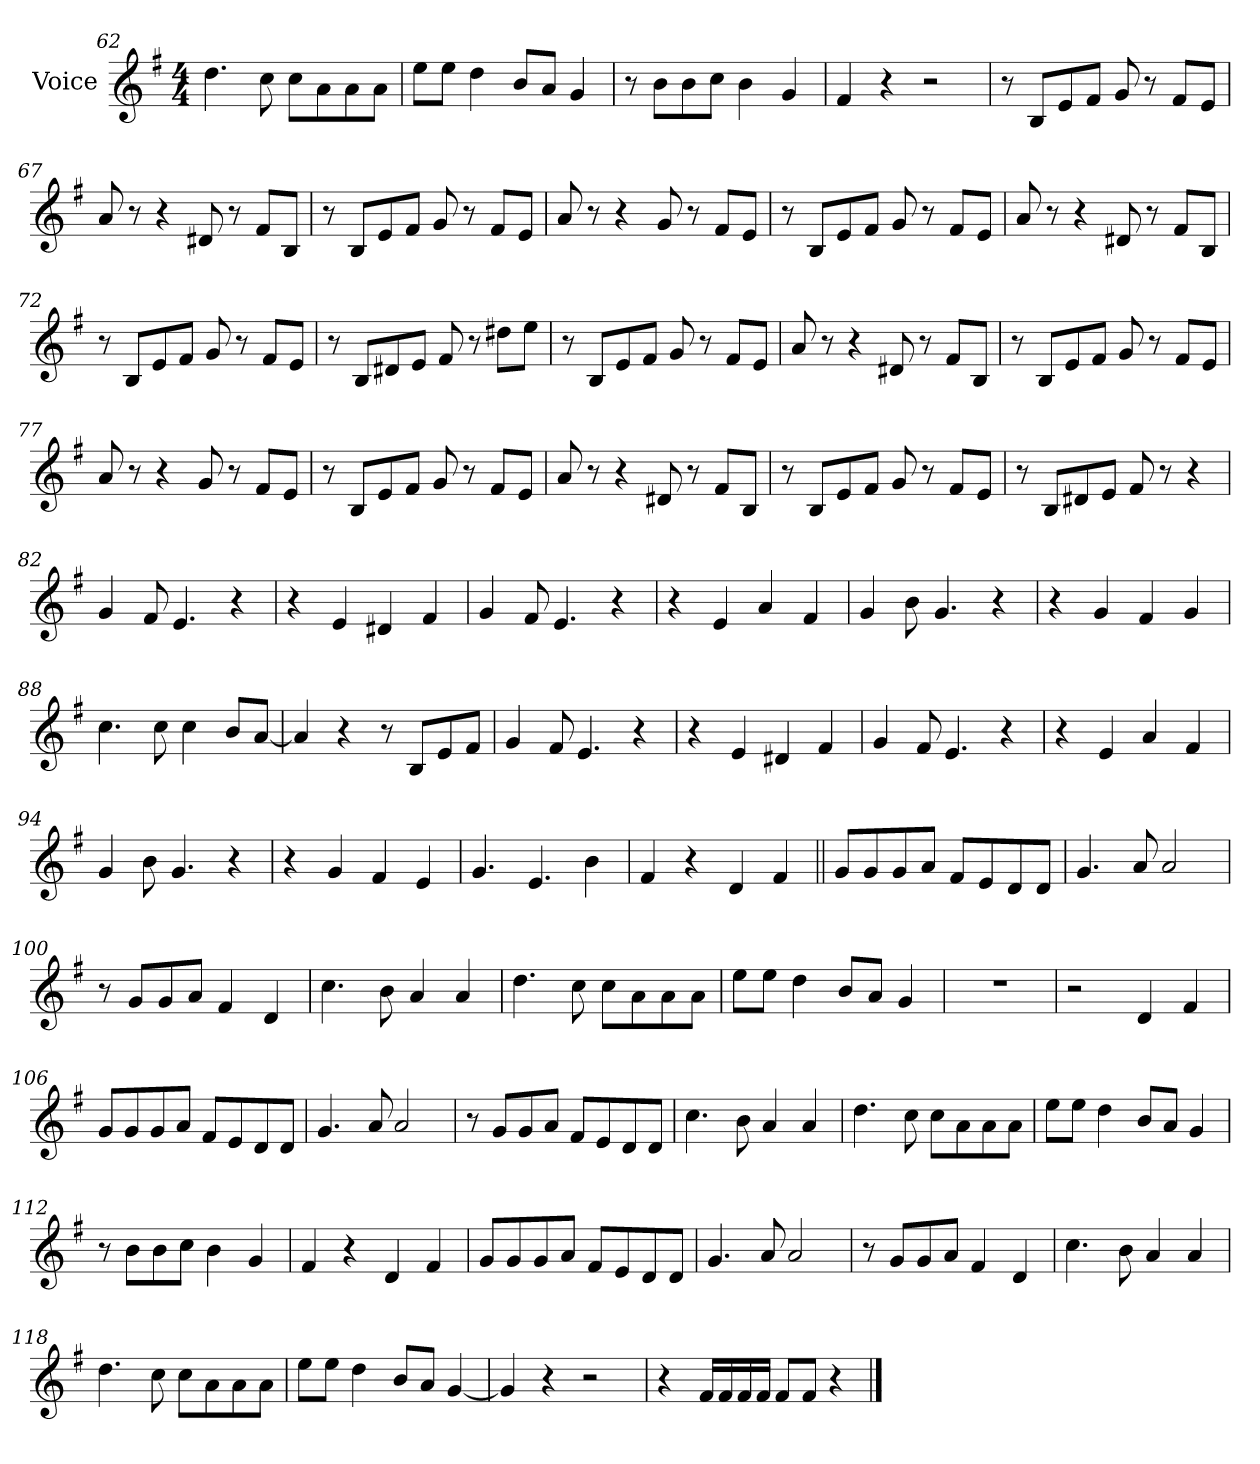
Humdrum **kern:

**kern
*part1
*staff1
*I"Voice
*I'Vc.
*clefG2
*k[f#]
*M4/4
=62
4.dd
8cc
8ccL
8a
8a
8aJ
=63
8eeL
8eeJ
4dd
8bL
8aJ
4g
=64
8r
8bL
8b
8ccJ
4b
4g
=65
4f#
4r
2r
=66
8r
8BL
8e
8f#J
8g
8r
8f#L
8eJ
=67
8a
8r
4r
8d#X
8r
8f#L
8BJ
=68
8r
8BL
8e
8f#J
8g
8r
8f#L
8eJ
=69
8a
8r
4r
8g
8r
8f#L
8eJ
=70
8r
8BL
8e
8f#J
8g
8r
8f#L
8eJ
=71
8a
8r
4r
8d#X
8r
8f#L
8BJ
=72
8r
8BL
8e
8f#J
8g
8r
8f#L
8eJ
=73
8r
8BL
8d#X
8eJ
8f#
8r
8dd#XL
8eeJ
=74
8r
8BL
8e
8f#J
8g
8r
8f#L
8eJ
=75
8a
8r
4r
8d#X
8r
8f#L
8BJ
=76
8r
8BL
8e
8f#J
8g
8r
8f#L
8eJ
=77
8a
8r
4r
8g
8r
8f#L
8eJ
=78
8r
8BL
8e
8f#J
8g
8r
8f#L
8eJ
=79
8a
8r
4r
8d#X
8r
8f#L
8BJ
=80
8r
8BL
8e
8f#J
8g
8r
8f#L
8eJ
=81
8r
8BL
8d#X
8eJ
8f#
8r
4r
=82
4g
8f#
4.e
4r
=83
4r
4e
4d#X
4f#
=84
4g
8f#
4.e
4r
=85
4r
4e
4a
4f#
=86
4g
8b
4.g
4r
=87
4r
4g
4f#
4g
=88
4.cc
8cc
4cc
8bL
[8aJ
=89
4a]
4r
8r
8BL
8e
8f#J
=90
4g
8f#
4.e
4r
=91
4r
4e
4d#X
4f#
=92
4g
8f#
4.e
4r
=93
4r
4e
4a
4f#
=94
4g
8b
4.g
4r
=95
4r
4g
4f#
4e
=96
4.g
4.e
4b
=97
4f#
4r
4d
4f#
=98||
8gL
8g
8g
8aJ
8f#L
8e
8d
8dJ
=99
4.g
8a
2a
=100
8r
8gL
8g
8aJ
4f#
4d
=101
4.cc
8b
4a
4a
=102
4.dd
8cc
8ccL
8a
8a
8aJ
=103
8eeL
8eeJ
4dd
8bL
8aJ
4g
=104
1r
=105
2r
4d
4f#
=106
8gL
8g
8g
8aJ
8f#L
8e
8d
8dJ
=107
4.g
8a
2a
=108
8r
8gL
8g
8aJ
8f#L
8e
8d
8dJ
=109
4.cc
8b
4a
4a
=110
4.dd
8cc
8ccL
8a
8a
8aJ
=111
8eeL
8eeJ
4dd
8bL
8aJ
4g
=112
8r
8bL
8b
8ccJ
4b
4g
=113
4f#
4r
4d
4f#
=114
8gL
8g
8g
8aJ
8f#L
8e
8d
8dJ
=115
4.g
8a
2a
=116
8r
8gL
8g
8aJ
4f#
4d
=117
4.cc
8b
4a
4a
=118
4.dd
8cc
8ccL
8a
8a
8aJ
=119
8eeL
8eeJ
4dd
8bL
8aJ
[4g
=120
4g]
4r
2r
=121
4r
16f#!LL
16f#!
16f#!
16f#!JJ
8f#!L
8f#!J
4r
==
*-
